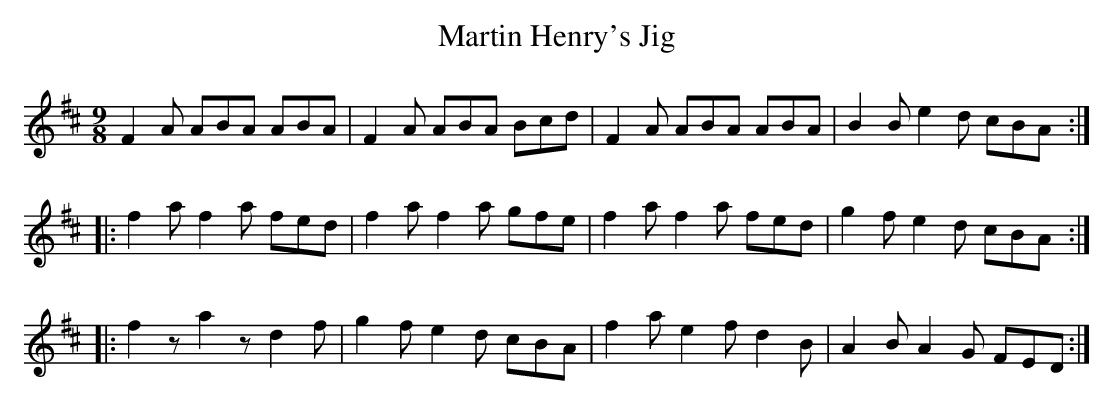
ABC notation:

X:1
T:Martin Henry's Jig
M:9/8
L:1/8
K:D
F2A ABA ABA | F2A ABA Bcd | F2A ABA ABA | B2B e2d cBA ::
f2a f2a fed | f2a f2a gfe | f2a f2a fed | g2f e2d cBA ::
f2z a2z d2f | g2f e2d cBA | f2a e2f d2B | A2B A2G FED :|
